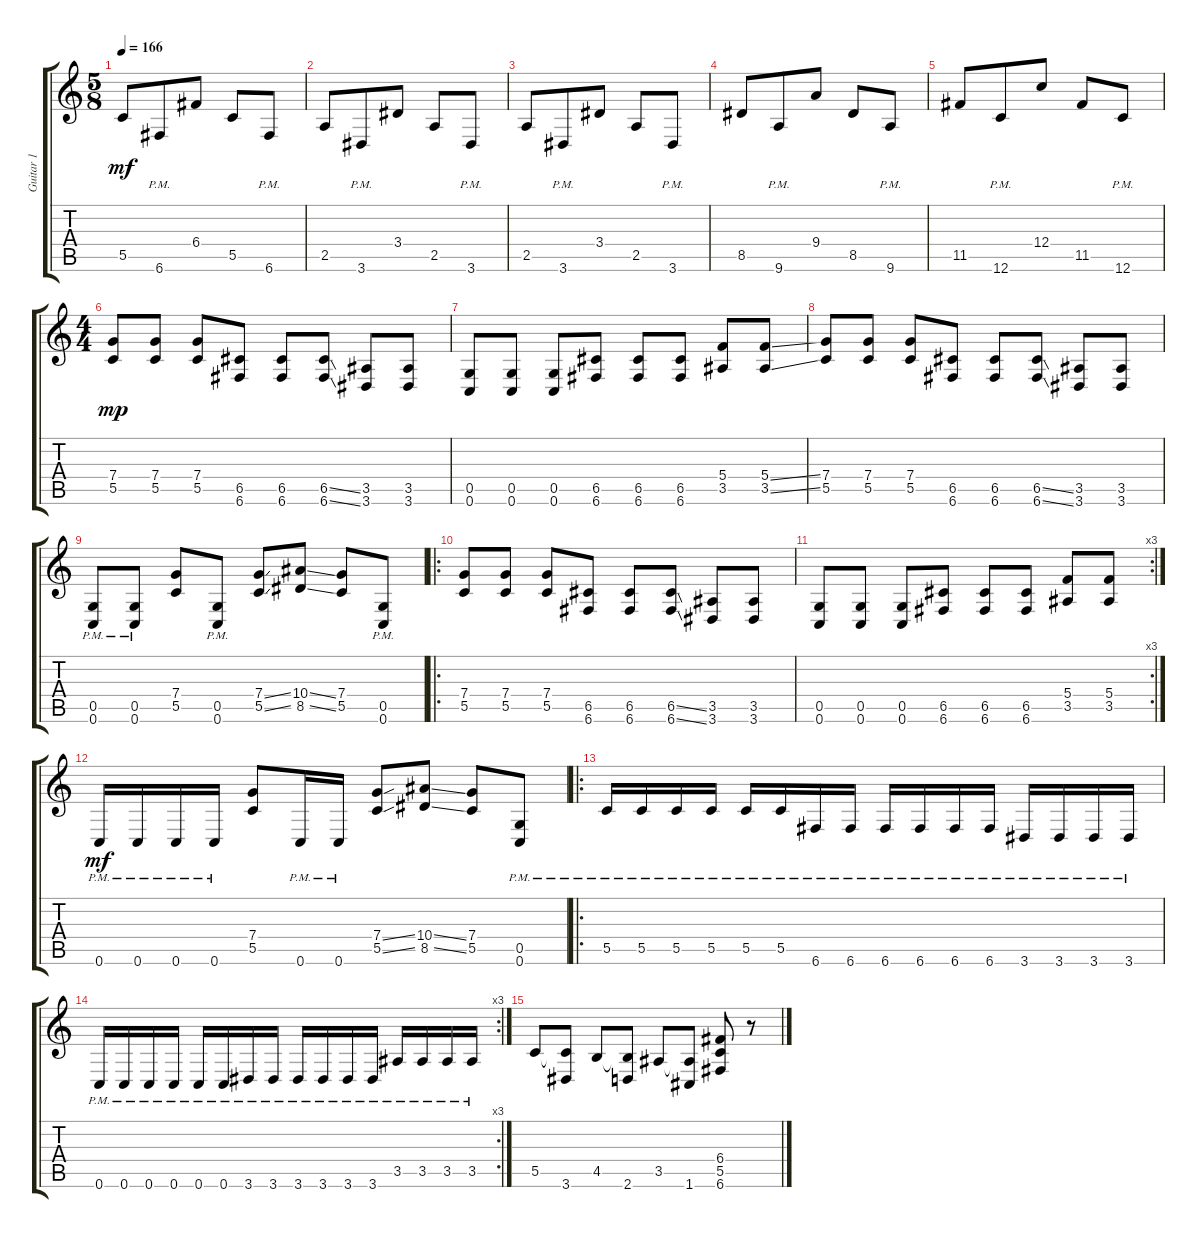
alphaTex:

\track ("Guitar 1" "Guitar 1") {instrument distortionguitar}
\staff {score tabs}
\tuning (D4 A3 F3 C3 G2 C2) {hide}
\ts (5 8)
\tempo 166
\clef g2
\ks c
5.5.8{dy mf} 6.6{pm}.8 6.4.8 5.5.8 6.6{pm}.8 |
2.5.8 3.6{pm}.8 3.4.8 2.5.8 3.6{pm}.8 |
2.5.8 3.6{pm}.8 3.4.8 2.5.8 3.6{pm}.8 |
8.5.8 9.6{pm}.8 9.4.8 8.5.8 9.6{pm}.8 |
11.5.8 12.6{pm}.8 12.4.8 11.5.8 12.6{pm}.8 |
\ts (4 4)
(7.4 5.5).8{dy mp} (7.4 5.5).8 (7.4 5.5).8 (6.5 6.6).8 (6.5 6.6).8 (6.5{ss} 6.6{ss}).8 (3.5 3.6).8 (3.5 3.6).8 |
(0.5 0.6).8 (0.5 0.6).8 (0.5 0.6).8 (6.5 6.6).8 (6.5 6.6).8 (6.5 6.6).8 (5.4 3.5).8 (5.4{ss} 3.5{ss}).8 |
(7.4 5.5).8 (7.4 5.5).8 (7.4 5.5).8 (6.5 6.6).8 (6.5 6.6).8 (6.5{ss} 6.6{ss}).8 (3.5 3.6).8 (3.5 3.6).8 |
(0.5{pm} 0.6{pm}).8 (0.5{pm} 0.6{pm}).8 (7.4 5.5).8 (0.5{pm} 0.6{pm}).8 (7.4{ss} 5.5{ss}).8 (10.4{ss} 8.5{ss}).8 (7.4 5.5).8 (0.5{pm} 0.6{pm}).8 |
\ro
(7.4 5.5).8 (7.4 5.5).8 (7.4 5.5).8 (6.5 6.6).8 (6.5 6.6).8 (6.5{ss} 6.6{ss}).8 (3.5 3.6).8 (3.5 3.6).8 |
\rc 3
(0.5 0.6).8 (0.5 0.6).8 (0.5 0.6).8 (6.5 6.6).8 (6.5 6.6).8 (6.5 6.6).8 (5.4 3.5).8 (5.4 3.5).8 |
0.6{pm}.16{dy mf} 0.6{pm}.16 0.6{pm}.16 0.6{pm}.16 (7.4 5.5).8 0.6{pm}.16 0.6{pm}.16 (7.4{ss} 5.5{ss}).8 (10.4{ss} 8.5{ss}).8 (7.4 5.5).8 (0.5{pm} 0.6{pm}).8 |
\ro
5.5{pm}.16 5.5{pm}.16 5.5{pm}.16 5.5{pm}.16 5.5{pm}.16 5.5{pm}.16 6.6{pm}.16 6.6{pm}.16 6.6{pm}.16 6.6{pm}.16 6.6{pm}.16 6.6{pm}.16 3.6{pm}.16 3.6{pm}.16 3.6{pm}.16 3.6{pm}.16 |
\rc 3
0.6{pm}.16 0.6{pm}.16 0.6{pm}.16 0.6{pm}.16 0.6{pm}.16 0.6{pm}.16 3.6{pm}.16 3.6{pm}.16 3.6{pm}.16 3.6{pm}.16 3.6{pm}.16 3.6{pm}.16 3.5{pm}.16 3.5{pm}.16 3.5{pm}.16 3.5{pm}.16 |
5.5.8 (5.5{t} 3.6).8 4.5.8 (4.5{t} 2.6).8 3.5.8 (3.5{t} 1.6).8 (6.4 5.5 6.6).8 r.8
